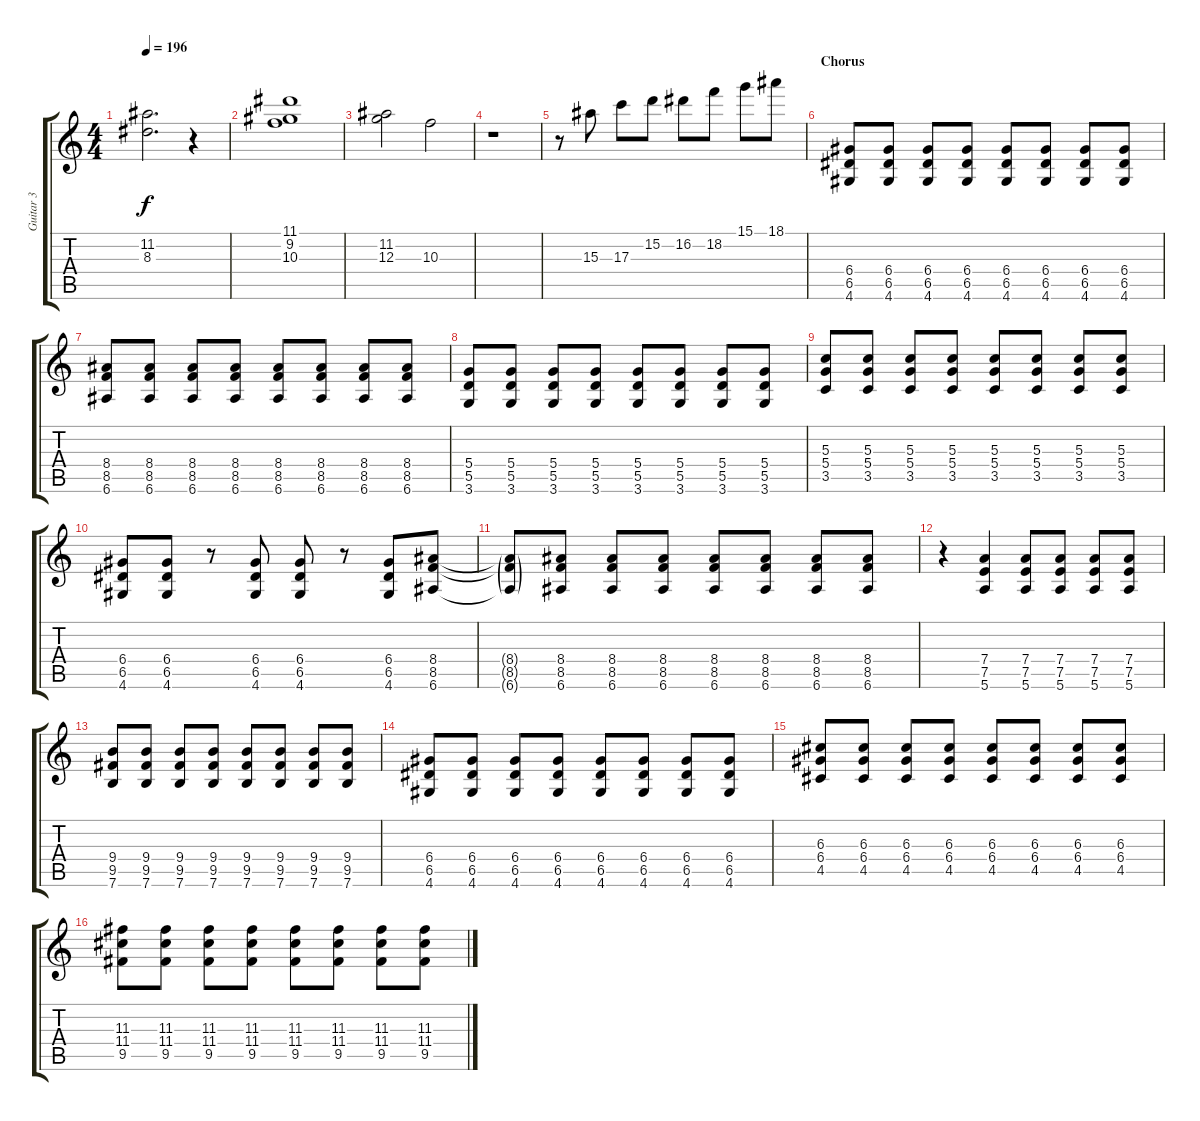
\track ("Guitar 3" "Guitar 3") {instrument distortionguitar}
\staff {score tabs}
\tuning (E4 B3 G3 D3 A2 E2) {hide}
\ts (4 4)
\tempo 196
\clef g2
\ks c
(11.2 8.3).2{d dy f} r.4 |
(11.1 9.2 10.3).1 |
(11.2 12.3).2 10.3.2 |
r.1 |
r.8 15.3.8 17.3.8 15.2.8 16.2.8 18.2.8 15.1.8 18.1.8 |
\section ("" "Chorus")
(6.4 6.5 4.6).8 (6.4 6.5 4.6).8 (6.4 6.5 4.6).8 (6.4 6.5 4.6).8 (6.4 6.5 4.6).8 (6.4 6.5 4.6).8 (6.4 6.5 4.6).8 (6.4 6.5 4.6).8 |
(8.4 8.5 6.6).8 (8.4 8.5 6.6).8 (8.4 8.5 6.6).8 (8.4 8.5 6.6).8 (8.4 8.5 6.6).8 (8.4 8.5 6.6).8 (8.4 8.5 6.6).8 (8.4 8.5 6.6).8 |
(5.4 5.5 3.6).8 (5.4 5.5 3.6).8 (5.4 5.5 3.6).8 (5.4 5.5 3.6).8 (5.4 5.5 3.6).8 (5.4 5.5 3.6).8 (5.4 5.5 3.6).8 (5.4 5.5 3.6).8 |
(5.3 5.4 3.5).8 (5.3 5.4 3.5).8 (5.3 5.4 3.5).8 (5.3 5.4 3.5).8 (5.3 5.4 3.5).8 (5.3 5.4 3.5).8 (5.3 5.4 3.5).8 (5.3 5.4 3.5).8 |
(6.4 6.5 4.6).8 (6.4 6.5 4.6).8 r.8 (6.4 6.5 4.6).8 (6.4 6.5 4.6).8 r.8 (6.4 6.5 4.6).8 (8.4 8.5 6.6).8 |
(8.4{g t} 8.5{g t} 6.6{g t}).8 (8.4 8.5 6.6).8 (8.4 8.5 6.6).8 (8.4 8.5 6.6).8 (8.4 8.5 6.6).8 (8.4 8.5 6.6).8 (8.4 8.5 6.6).8 (8.4 8.5 6.6).8 |
r.4 (7.4 7.5 5.6).4 (7.4 7.5 5.6).8 (7.4 7.5 5.6).8 (7.4 7.5 5.6).8 (7.4 7.5 5.6).8 |
(9.4 9.5 7.6).8 (9.4 9.5 7.6).8 (9.4 9.5 7.6).8 (9.4 9.5 7.6).8 (9.4 9.5 7.6).8 (9.4 9.5 7.6).8 (9.4 9.5 7.6).8 (9.4 9.5 7.6).8 |
(6.4 6.5 4.6).8 (6.4 6.5 4.6).8 (6.4 6.5 4.6).8 (6.4 6.5 4.6).8 (6.4 6.5 4.6).8 (6.4 6.5 4.6).8 (6.4 6.5 4.6).8 (6.4 6.5 4.6).8 |
(6.3 6.4 4.5).8 (6.3 6.4 4.5).8 (6.3 6.4 4.5).8 (6.3 6.4 4.5).8 (6.3 6.4 4.5).8 (6.3 6.4 4.5).8 (6.3 6.4 4.5).8 (6.3 6.4 4.5).8 |
(11.3 11.4 9.5).8 (11.3 11.4 9.5).8 (11.3 11.4 9.5).8 (11.3 11.4 9.5).8 (11.3 11.4 9.5).8 (11.3 11.4 9.5).8 (11.3 11.4 9.5).8 (11.3 11.4 9.5).8
